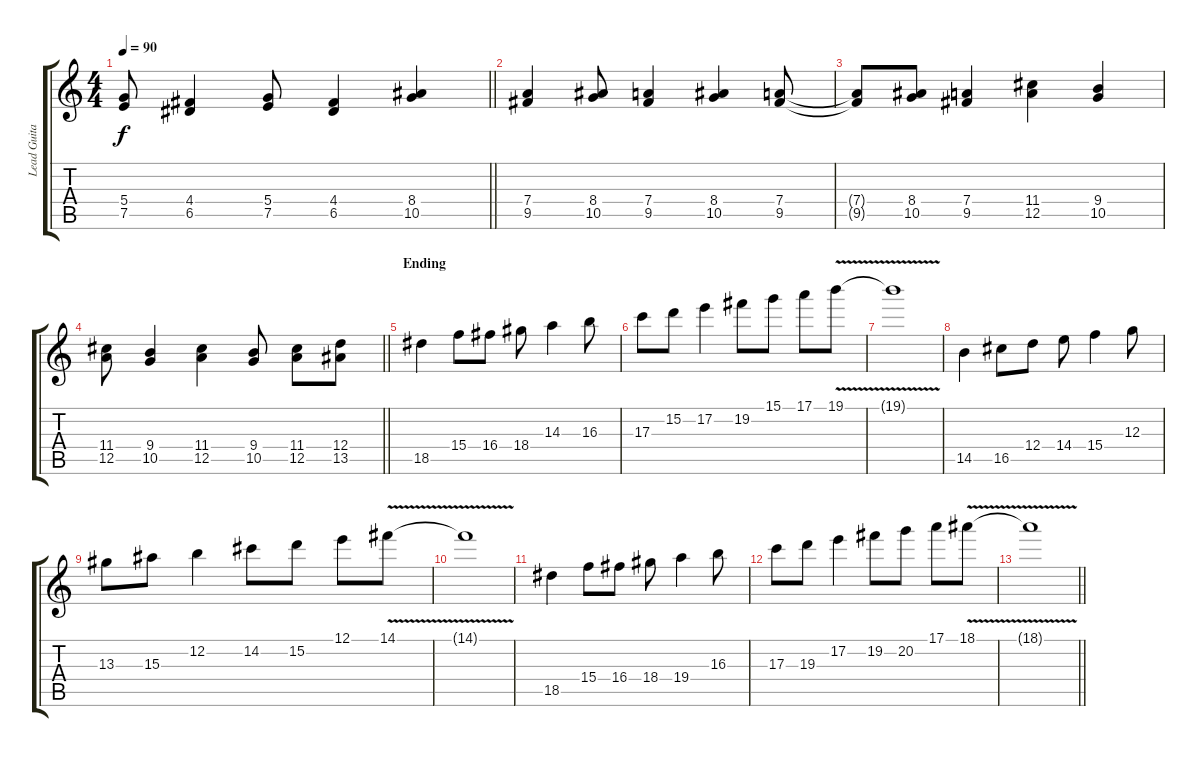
\track ("Lead Guitar" "Lead Guita") {instrument overdrivenguitar}
\staff {score tabs}
\tuning (E4 B3 G3 D3 A2 E2) {hide}
\ts (4 4)
\tempo 90
\clef g2
\barLineRight lightlight
\ks c
(5.4{t} 7.5{t}).8{dy f} (4.4 6.5).4 (5.4 7.5).8 (4.4 6.5).4 (8.4 10.5).4 |
(7.4 9.5).4 (8.4 10.5).8 (7.4 9.5).4 (8.4 10.5).4 (7.4 9.5).8 |
(7.4{t} 9.5{t}).8 (8.4 10.5).8 (7.4 9.5).4 (11.4 12.5).4 (9.4 10.5).4 |
\barLineRight lightlight
(11.4 12.5).8 (9.4 10.5).4 (11.4 12.5).4 (9.4 10.5).8 (11.4 12.5).8 (12.4 13.5).8 |
\section ("" "Ending")
18.5.4 15.4.8 16.4.8 18.4.8 14.3.4 16.3.8 |
17.3.8 15.2.8 17.2.4 19.2.8 15.1.8 17.1.8 19.1{v}.8 |
19.1{v t}.1 |
14.5.4 16.5.8 12.4.8 14.4.8 15.4.4 12.3.8 |
13.3.8 15.3.8 12.2.4 14.2.8 15.2.8 12.1.8 14.1{v}.8 |
14.1{v t}.1 |
18.5.4 15.4.8 16.4.8 18.4.8 19.4.4 16.3.8 |
17.3.8 19.3.8 17.2.4 19.2.8 20.2.8 17.1.8 18.1{v}.8 |
\barLineRight lightlight
18.1{t}.1
